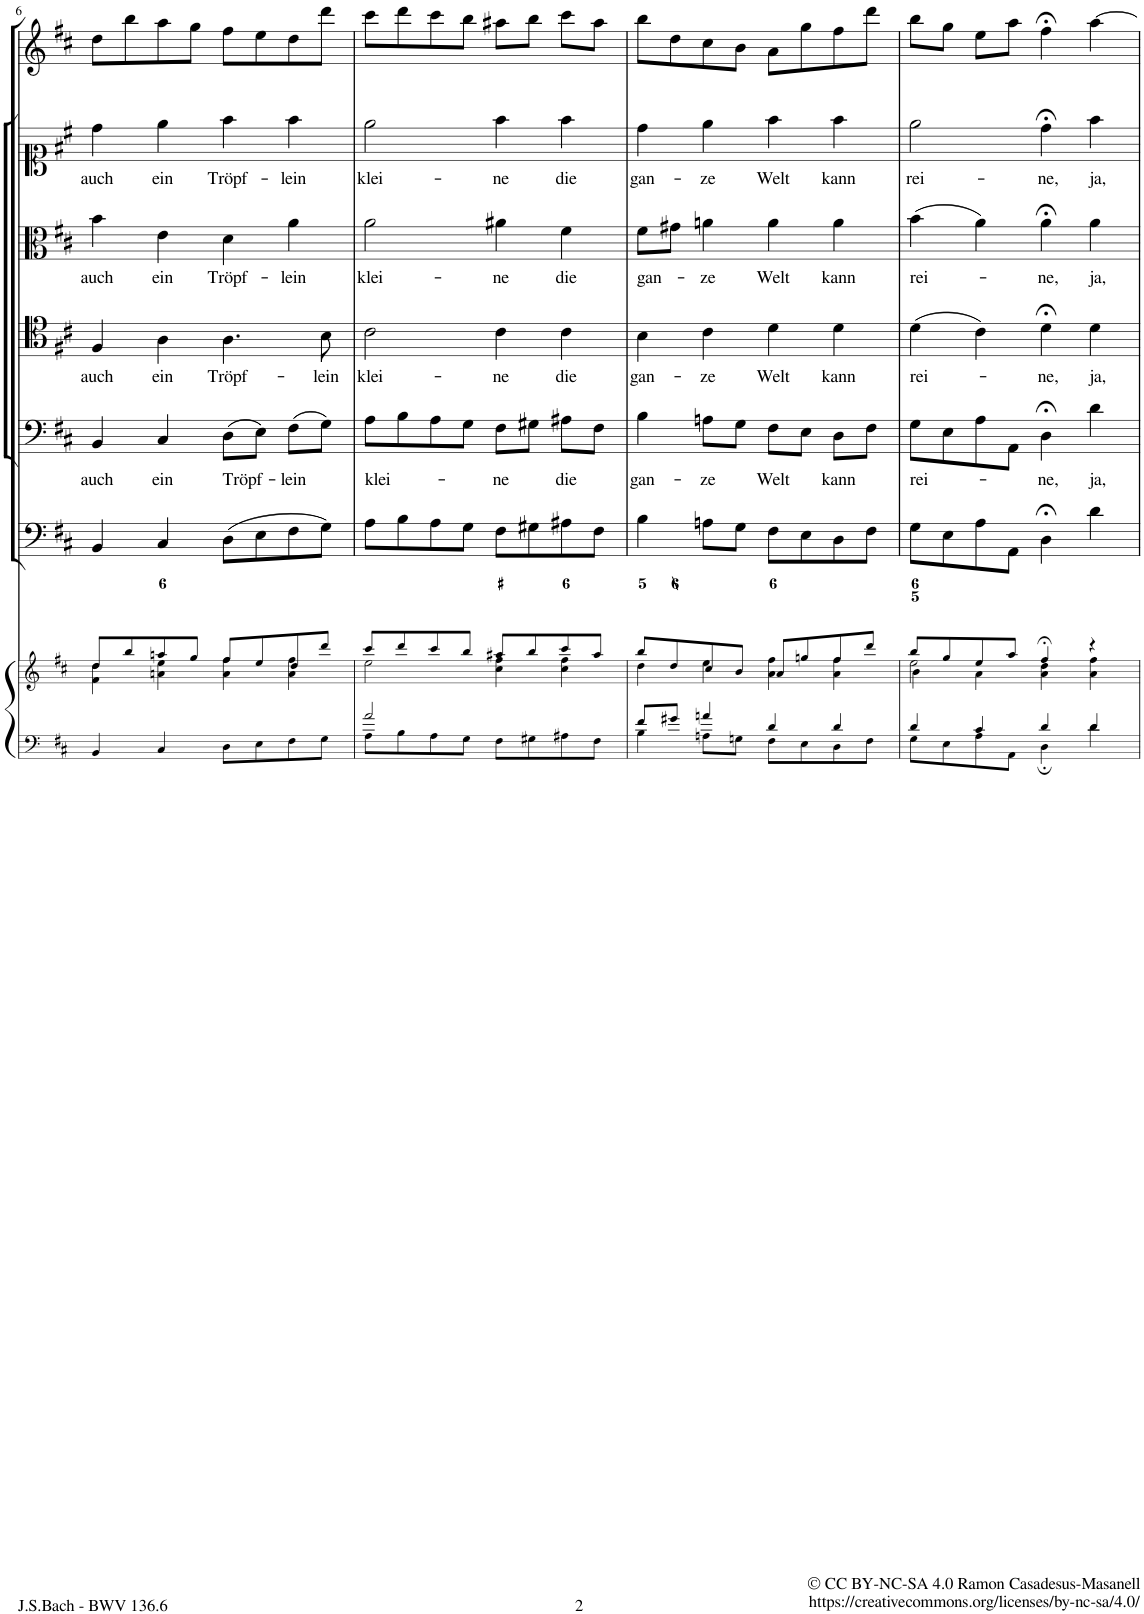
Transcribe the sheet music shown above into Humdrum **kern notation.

**kern	**kern	**kern	**kern	**text	**kern	**text	**kern	**text	**kern	**text	**kern
*part7	*part7	*part6	*part5	*part5	*part4	*part4	*part3	*part3	*part2	*part2	*part1
*staff8	*staff7	*staff6	*staff5	*staff5	*staff4	*staff4	*staff3	*staff3	*staff2	*staff2	*staff1
*I"Piano reduction	*	*I"Continuo	*I"Basso	*	*I"Tenore Viola col Tenore	*	*I"Alto Violino II. coll' Alto	*	*I"Soprano Corno, Oboe I.II col Soprano	*	*I"Violino I
*I'Pno	*	*	*	*	*	*	*	*	*	*	*I'Vln
!!LO:PB:g=z
*clefF4	*clefG2	*clefF4	*clefF4	*	*clefC4	*	*clefC3	*	*clefC1	*	*clefG2
*k[f#c#]	*k[f#c#]	*k[f#c#]	*k[f#c#]	*	*k[f#c#]	*	*k[f#c#]	*	*k[f#c#]	*	*k[f#c#]
*M4/4	*M4/4	*M4/4	*M4/4	*	*M4/4	*	*M4/4	*	*M4/4	*	*M4/4
*met(c)	*met(c)	*met(c)	*met(c)	*	*met(c)	*	*met(c)	*	*met(c)	*	*met(c)
=6	=6	=6	=6	=6	=6	=6	=6	=6	=6	=6	=6
*	*^	*	*	*	*	*	*	*	*	*	*
!	!	!	!	!	!LO:LY:b	!	!LO:LY:b	!	!LO:LY:b	!	!LO:LY:b	!
4BB/	8dd/L	4f#\ 4dd\	4BB/	4BB/	auch	4F#/	auch	4b\	auch	4dd\	auch	8dd\L
.	8bb/	.	.	.	.	.	.	.	.	.	.	8bb\
!	!	!	!	!	!LO:LY:b	!	!LO:LY:b	!	!LO:LY:b	!	!LO:LY:b	!
4C#/	8aan/	4an\ 4ee\	4C#/	4C#/	ein	4A\	ein	4e\	ein	4ee\	ein	8aa\
.	8gg/J	.	.	.	.	.	.	.	.	.	.	8gg\J
!	!	!	!	!	!LO:LY:b	!	!LO:LY:b	!	!LO:LY:b	!	!LO:LY:b	!
8D\L	8ff#/L	4a\ 4ff#\	(8D\L	(8D\L	Tröpf-	4.A\	Tröpf-	4d\	Tröpf-	4ff#\	Tröpf-	8ff#\L
8E\	8ee/	.	8E\	8E\J)	.	.	.	.	.	.	.	8ee\
!	!	!	!	!	!LO:LY:b	!	!	!	!LO:LY:b	!	!LO:LY:b	!
8F#\	8dd/	4a\ 4ff#\	8F#\	(8F#\L	-lein	.	.	4a\	-lein	4ff#\	-lein	8dd\
!	!	!	!	!	!	!	!LO:LY:b	!	!	!	!	!
8G\J	8ddd/J	.	8G\J)	8G\J)	.	8B\	-lein	.	.	.	.	8ddd\J
=7	=7	=7	=7	=7	=7	=7	=7	=7	=7	=7	=7	=7
*^	*	*	*	*	*	*	*	*	*	*	*	*
!	!	!	!	!	!	!LO:LY:b	!	!LO:LY:b	!	!LO:LY:b	!	!LO:LY:b	!
2a/	8A\L	8ccc#/L	2ee\	8A\L	8A\L	klei-	2c#\	klei-	2a\	klei-	2ee\	klei-	8ccc#\L
.	8B\	8ddd/	.	8B\	8B\	.	.	.	.	.	.	.	8ddd\
.	8A\	8ccc#/	.	8A\	8A\	.	.	.	.	.	.	.	8ccc#\
.	8G\J	8bb/J	.	8G\J	8G\J	.	.	.	.	.	.	.	8bb\J
!	!	!	!	!	!	!LO:LY:b	!	!LO:LY:b	!	!LO:LY:b	!	!LO:LY:b	!
2ryy	8F#\L	8aa#X/L	4cc#\ 4ff#\	8F#\L	8F#\L	-ne	4c#\	-ne	4a#X\	-ne	4ff#\	-ne	8aa#X\L
.	8G#X\	8bb/	.	8G#X\	8G#X\J	.	.	.	.	.	.	.	8bb\J
!	!	!	!	!	!	!LO:LY:b	!	!LO:LY:b	!	!LO:LY:b	!	!LO:LY:b	!
.	8A#X\	8ccc#/	4cc#\ 4ff#\	8A#X\	8A#X\L	die	4c#\	die	4f#\	die	4ff#\	die	8ccc#\L
.	8F#\J	8aa#/J	.	8F#\J	8F#\J	.	.	.	.	.	.	.	8aa#\J
=8	=8	=8	=8	=8	=8	=8	=8	=8	=8	=8	=8	=8	=8
!	!	!	!	!	!	!LO:LY:b	!	!LO:LY:b	!	!LO:LY:b	!	!LO:LY:b	!
8f#/L	4B\	8bb/L	4dd\	4B\	4B\	gan-	4B\	gan-	8f#\L	gan-	4dd\	gan-	8bb\L
8g#X/J	.	8dd/	.	.	.	.	.	.	8g#X\J	.	.	.	8dd\
!	!	!	!	!	!	!LO:LY:b	!	!LO:LY:b	!	!LO:LY:b	!	!LO:LY:b	!
4an/	8An\L	8cc#/	4ee\	8An\L	8An\L	-ze	4c#\	-ze	4an\	-ze	4ee\	-ze	8cc#\
.	8Gn\J	8b/J	.	8G\J	8G\J	.	.	.	.	.	.	.	8b\J
!	!	!	!	!	!	!LO:LY:b	!	!LO:LY:b	!	!LO:LY:b	!	!LO:LY:b	!
4d/	8F#\L	8a/L	4a\ 4ff#\	8F#\L	8F#\L	Welt	4d\	Welt	4a\	Welt	4ff#\	Welt	8a\L
.	8E\	8ggn/	.	8E\	8E\J	.	.	.	.	.	.	.	8gg\
!	!	!	!	!	!	!LO:LY:b	!	!LO:LY:b	!	!LO:LY:b	!	!LO:LY:b	!
4d/	8D\	8ff#/	4a\ 4ff#\	8D\	8D\L	kann	4d\	kann	4a\	kann	4ff#\	kann	8ff#\
.	8F#\J	8ddd/J	.	8F#\J	8F#\J	.	.	.	.	.	.	.	8ddd\J
=9	=9	=9	=9	=9	=9	=9	=9	=9	=9	=9	=9	=9	=9
*	*	*	*^	*	*	*	*	*	*	*	*	*	*
!	!	!	!	!	!	!	!LO:LY:b	!	!LO:LY:b	!	!LO:LY:b	!	!LO:LY:b	!
4d/	8G\L	8bb/L	4b\	2ee\	8G\L	8G\L	rei-	(4d\	rei-	(4b\	rei-	2ee\	rei-	8bb\L
.	8E\	8gg/	.	.	8E\	8E\	.	.	.	.	.	.	.	8gg\J
4c#/	8A\	8ee/	4a\	.	8A\	8A\	.	4c#\)	.	4a\)	.	.	.	8ee\L
.	8AA\J	8aa/J	.	.	8AA\J	8AA\J	.	.	.	.	.	.	.	8aa\J
!	!	!	!	!	!	!	!LO:LY:b	!	!LO:LY:b	!	!LO:LY:b	!	!LO:LY:b	!
4d;/	4D\	4ff#;</	4a\ 4dd\	2ryy	4D;<\	4D;<\	-ne,	4d;<\	-ne,	4a;<\	-ne,	4dd;<\	-ne,	4ff#;<\
!	!	!	!	!	!	!	!LO:LY:b	!	!LO:LY:b	!	!LO:LY:b	!	!LO:LY:b	!
4d/	4d\	4r	4a\ 4ff#\	.	4d\	4d\	ja,	4d\	ja,	4a\	ja,	4ff#\	ja,	[4aa\
*v	*v	*	*	*	*	*	*	*	*	*	*	*	*	*
*	*v	*v	*v	*	*	*	*	*	*	*	*	*	*
=	=	=	=	=	=	=	=	=	=	=	=
*-	*-	*-	*-	*-	*-	*-	*-	*-	*-	*-	*-
